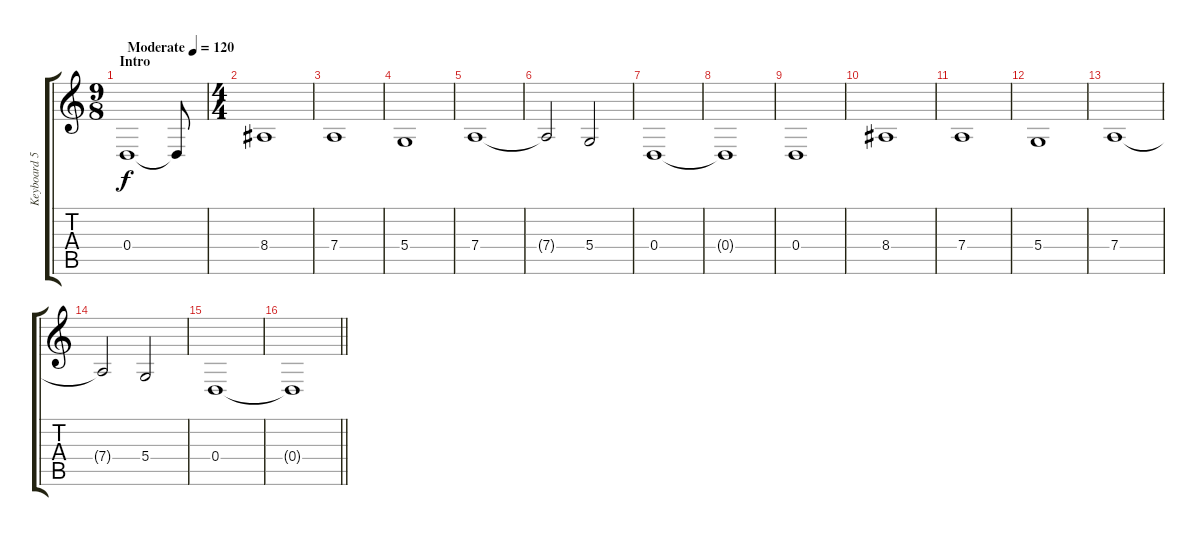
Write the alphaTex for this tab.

\track ("Keyboard 5" "Keyboard 5") {instrument vibraphone}
\staff {score tabs}
\tuning (E4 B3 G3 D3 A2 D2) {hide}
\ts (9 8)
\section ("" "Intro")
\tempo (120 "Moderate")
\clef g2
\ks c
0.4.1{dy f instrument vibraphone} 0.4{t}.8 |
\ts (4 4)
8.4.1 |
7.4.1 |
5.4.1 |
7.4.1 |
7.4{t}.2 5.4.2 |
0.4.1 |
0.4{t}.1 |
0.4.1 |
8.4.1 |
7.4.1 |
5.4.1 |
7.4.1 |
7.4{t}.2 5.4.2 |
0.4.1 |
\barLineRight lightlight
0.4{t}.1
